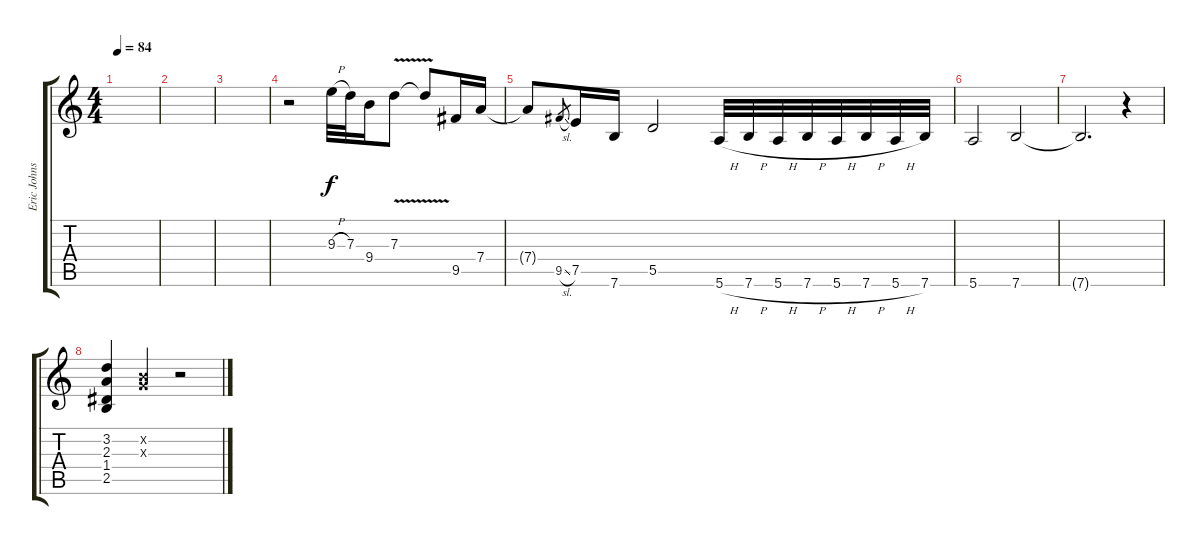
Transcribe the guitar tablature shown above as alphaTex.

\track ("Eric Johnson" "Eric Johns") {instrument overdrivenguitar}
\staff {score tabs}
\tuning (E4 B3 G3 D3 A2 E2) {hide}
\ts (4 4)
\tempo 84
\clef g2
\ks c
|
|
|
r.2 9.3{h}.32 7.3.32 9.4.16 7.3{v}.8 7.3{t}.8 9.5.16 7.4.16 |
7.4{t}.8 9.5{sl}.8{gr} 7.5.16 7.6.16 5.5.2 5.6{h}.32 7.6{h}.32 5.6{h}.32 7.6{h}.32 5.6{h}.32 7.6{h}.32 5.6{h}.32 7.6.32 |
5.6.2 7.6.2 |
7.6{t}.2{d} r.4 |
(3.2 2.3 1.4 2.5).4 (0.2{x} 0.3{x}).4 r.2
